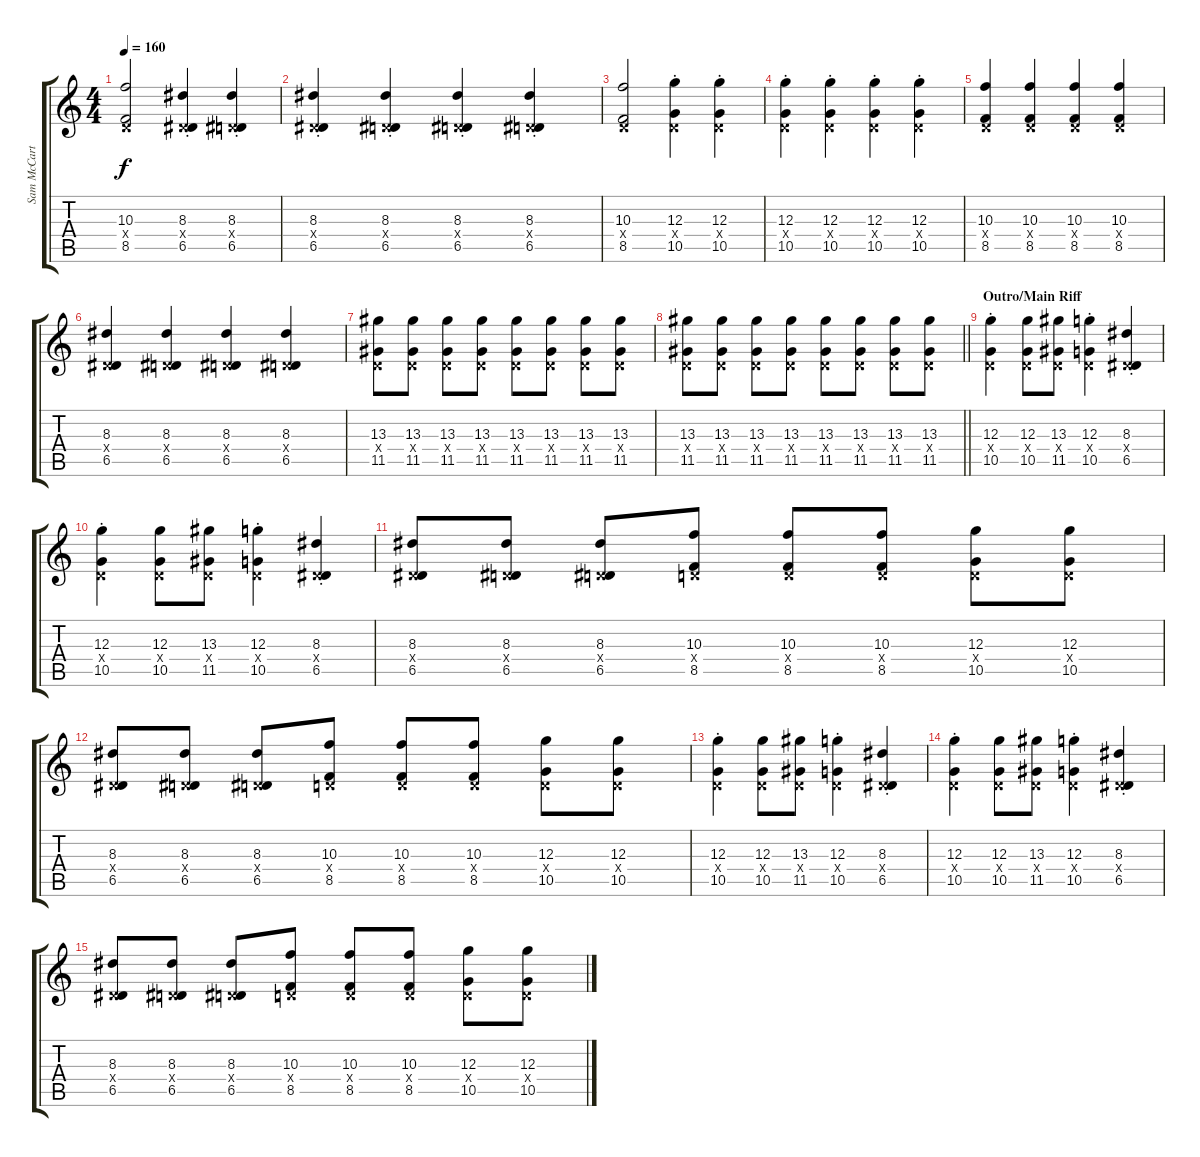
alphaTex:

\track ("Sam McCarthy" "Sam McCart") {instrument overdrivenguitar}
\staff {score tabs}
\tuning (E4 B3 G3 D3 A2 D2) {hide}
\ts (4 4)
\tempo 160
\clef g2
\ks c
(10.3 0.4{x} 8.5).2{dy f} (8.3{st} 0.4{x} 6.5{st}).4 (8.3{st} 0.4{x} 6.5{st}).4 |
(8.3{st} 0.4{x} 6.5{st}).4 (8.3{st} 0.4{x} 6.5{st}).4 (8.3{st} 0.4{x} 6.5{st}).4 (8.3{st} 0.4{x} 6.5{st}).4 |
(10.3 0.4{x} 8.5).2 (12.3{st} 0.4{x} 10.5{st}).4 (12.3{st} 0.4{x} 10.5{st}).4 |
(12.3{st} 0.4{x} 10.5{st}).4 (12.3{st} 0.4{x} 10.5{st}).4 (12.3{st} 0.4{x} 10.5{st}).4 (12.3{st} 0.4{x} 10.5{st}).4 |
(10.3 0.4{x} 8.5).4 (10.3 0.4{x} 8.5).4 (10.3 0.4{x} 8.5).4 (10.3 0.4{x} 8.5).4 |
(8.3 0.4{x} 6.5).4 (8.3 0.4{x} 6.5).4 (8.3 0.4{x} 6.5).4 (8.3 0.4{x} 6.5).4 |
(13.3 0.4{x} 11.5).8 (13.3 0.4{x} 11.5).8 (13.3 0.4{x} 11.5).8 (13.3 0.4{x} 11.5).8 (13.3 0.4{x} 11.5).8 (13.3 0.4{x} 11.5).8 (13.3 0.4{x} 11.5).8 (13.3 0.4{x} 11.5).8 |
\barLineRight lightlight
(13.3 0.4{x} 11.5).8 (13.3 0.4{x} 11.5).8 (13.3 0.4{x} 11.5).8 (13.3 0.4{x} 11.5).8 (13.3 0.4{x} 11.5).8 (13.3 0.4{x} 11.5).8 (13.3 0.4{x} 11.5).8 (13.3 0.4{x} 11.5).8 |
\section ("" "Outro/Main Riff")
(12.3{st} 0.4{x} 10.5{st}).4{volume 12} (12.3 0.4{x} 10.5).8 (13.3 0.4{x} 11.5).8 (12.3{st} 0.4{x} 10.5{st}).4 (8.3{st} 0.4{x} 6.5{st}).4 |
(12.3{st} 0.4{x} 10.5{st}).4 (12.3 0.4{x} 10.5).8 (13.3 0.4{x} 11.5).8 (12.3{st} 0.4{x} 10.5{st}).4 (8.3{st} 0.4{x} 6.5{st}).4 |
(8.3 0.4{x} 6.5).8 (8.3 0.4{x} 6.5).8 (8.3 0.4{x} 6.5).8 (10.3 0.4{x} 8.5).8 (10.3 0.4{x} 8.5).8 (10.3 0.4{x} 8.5).8 (12.3 0.4{x} 10.5).8 (12.3 0.4{x} 10.5).8 |
(8.3 0.4{x} 6.5).8 (8.3 0.4{x} 6.5).8 (8.3 0.4{x} 6.5).8 (10.3 0.4{x} 8.5).8 (10.3 0.4{x} 8.5).8 (10.3 0.4{x} 8.5).8 (12.3 0.4{x} 10.5).8 (12.3 0.4{x} 10.5).8 |
(12.3{st} 0.4{x} 10.5{st}).4 (12.3 0.4{x} 10.5).8 (13.3 0.4{x} 11.5).8 (12.3{st} 0.4{x} 10.5{st}).4 (8.3{st} 0.4{x} 6.5{st}).4 |
(12.3{st} 0.4{x} 10.5{st}).4 (12.3 0.4{x} 10.5).8 (13.3 0.4{x} 11.5).8 (12.3{st} 0.4{x} 10.5{st}).4 (8.3{st} 0.4{x} 6.5{st}).4 |
(8.3 0.4{x} 6.5).8 (8.3 0.4{x} 6.5).8 (8.3 0.4{x} 6.5).8 (10.3 0.4{x} 8.5).8 (10.3 0.4{x} 8.5).8 (10.3 0.4{x} 8.5).8 (12.3 0.4{x} 10.5).8 (12.3 0.4{x} 10.5).8
